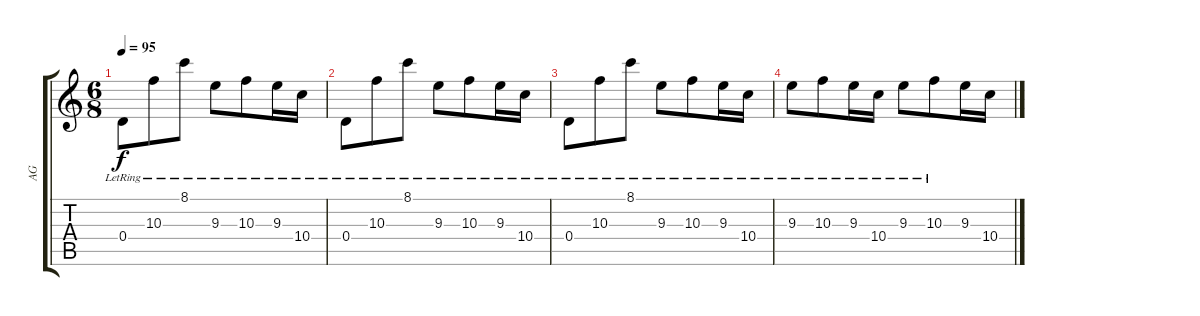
\track ("AG" "AG") {instrument distortionguitar}
\staff {score tabs}
\tuning (E4 B3 G3 D3 A2 D2) {hide}
\ts (6 8)
\tempo 95
\clef g2
\ks c
0.4{lr}.8{dy f} 10.3{lr}.8{volume 0} 8.1{lr}.8 9.3{lr}.8 10.3{lr}.8 9.3{lr}.16 10.4{lr}.16 |
0.4{lr}.8 10.3{lr}.8 8.1{lr}.8 9.3{lr}.8 10.3{lr}.8 9.3{lr}.16 10.4{lr}.16 |
0.4{lr}.8 10.3{lr}.8 8.1{lr}.8 9.3{lr}.8 10.3{lr}.8 9.3{lr}.16 10.4{lr}.16 |
9.3{lr}.8 10.3{lr}.8 9.3{lr}.16 10.4{lr}.16 9.3{lr}.8 10.3{lr}.8 9.3.16 10.4.16
